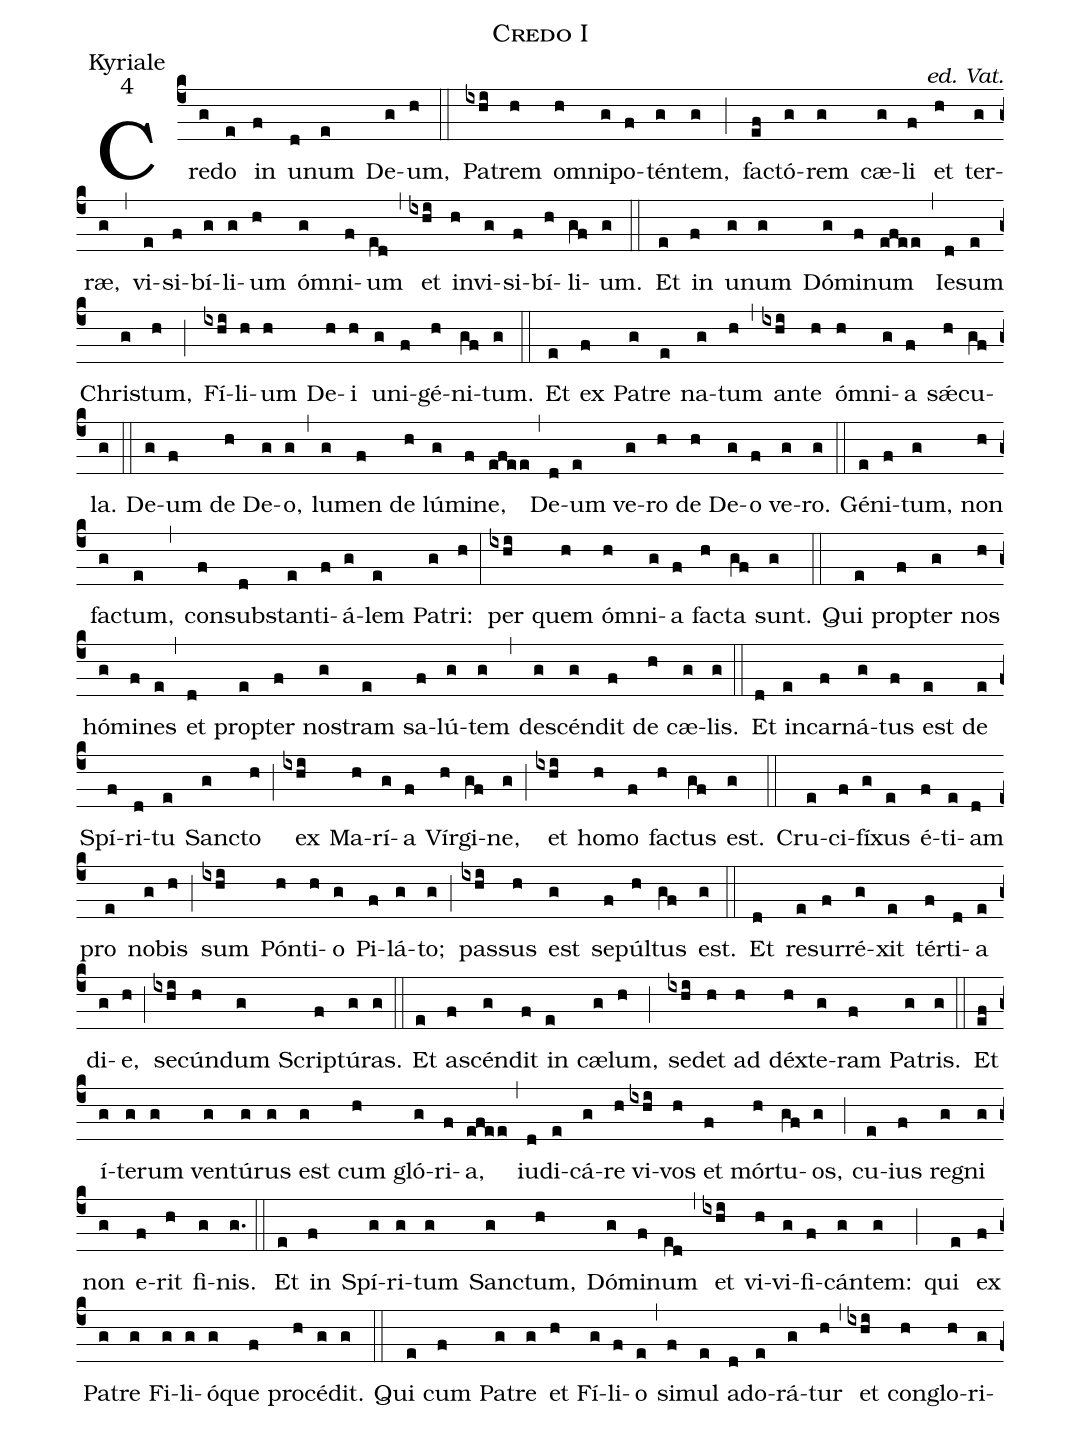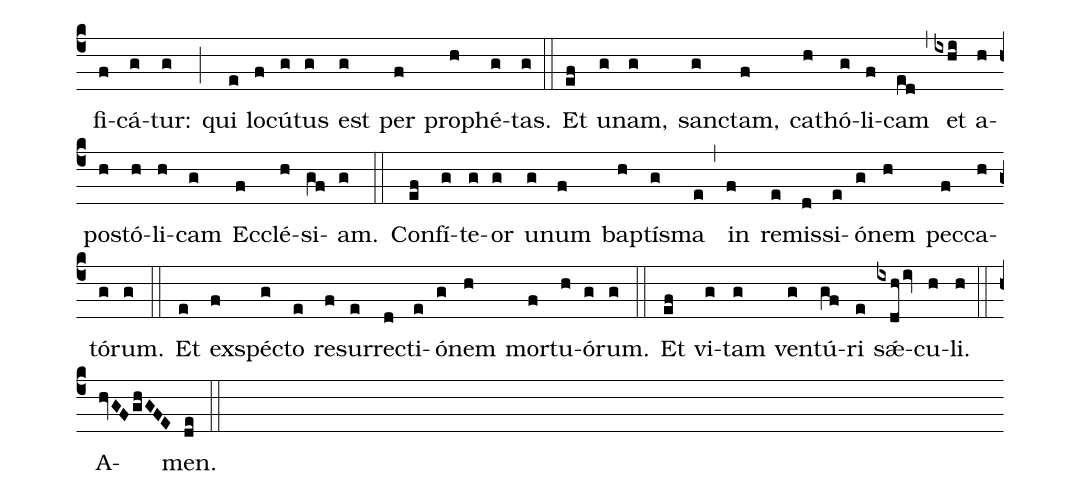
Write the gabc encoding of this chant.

name:Credo I;
office-part:Kyriale;
mode:4;
commentary:ed. Vat.;
%%
(c4)Cre(g)do(e) in(f) u(d)num(e) De(g)um,(h) (::)
Pa(ixhi)trem(h) om(h)ni(g)po(f)tén(g)tem,(g) (;)
fa(ef)ctó(g)rem(g) cæ(g)li(f) et(h) ter(g)ræ,(g) (,)
vi(e)si(f)bí(g)li(g)um(h) óm(g)ni(f)um(ed) (,) et(ixhi) in(h)vi(g)si(f)bí(h)li(gf)um.(g) (::)
Et(e) in(f) u(g)num(g) Dó(g)mi(f)num(efee) (,) Ie(d)sum(e) Chri(g)stum,(h) (;)
Fí(ixhi)li(h)um(h) De(h)i(h) u(g)ni(f)gé(h)ni(gf)tum.(g) (::)
Et(e) ex(f) Pa(g)tre(e) na(g)tum(h) (,) an(ixhi)te(h) óm(h)ni(g)a(f) sǽ(h)cu(gf)la.(g) (::)
De(g)um(f) de(h) De(g)o,(g) (,) lu(g)men(f) de(h) lú(g)mi(f)ne,(efee) (,)
De(d)um(e) ve(g)ro(h) de(h) De(g)o(f) ve(g)ro.(g) (::)
Gé(e)ni(f)tum,(g) non(h) fa(g)ctum,(e) (,) con(f)sub(d)stan(e)ti(f)á(g)lem(e) Pa(g)tri:(h) (:)
per(ixhi) quem(h) óm(h)ni(g)a(f) fa(h)cta(gf) sunt.(g) (::)
Qui(e) prop(f)ter(g) nos(h) hó(g)mi(f)nes(e) (,)
et(d) prop(e)ter(f) no(g)stram(e) sa(f)lú(g)tem(g) (,)
de(g)scén(g)dit(f) de(h) cæ(g)lis.(g) (::)
Et(d) in(e)car(f)ná(g)tus(f) est(e) de(e) Spí(f)ri(d)tu(e) San(g)cto(h) (;)
ex(ixhi) Ma(h)rí(g)a(f) Vír(h)gi(gf)ne,(g) (;) et(ixhi) ho(h)mo(f) fa(h)ctus(gf) est.(g) (::)
Cru(e)ci(f)fí(g)xus(e) é(f)ti(e)am(d) pro(e) no(g)bis(h) (;) sum(ixhi) Pón(h)ti(h)o(g) Pi(f)lá(g)to;(g) (;)
pas(ixhi)sus(h) est(g) se(f)púl(h)tus(gf) est.(g) (::) Et(d) re(e)sur(f)ré(g)xit(e) tér(f)ti(d)a(e) di(g)e,(h) (;)
se(ixhi)cún(h)dum(g) Scrip(f)tú(g)ras.(g) (::)
Et(e) a(f)scén(g)dit(f) in(e) cæ(g)lum,(h) (;) se(ixhi)det(h) ad(h) déx(h)te(g)ram(f) Pa(g)tris.(g) (::)
Et(ef) í(g)te(g)rum(g) ven(g)tú(g)rus(g) est(g) cum(h) gló(g)ri(f)a,(efee) (,)
iu(d)di(e)cá(g)re(h) vi(ixhi)vos(h) et(f) mór(h)tu(gf)os,(g) (;)
cu(e)ius(f) re(g)gni(g) non(g) e(f)rit(h) fi(g)nis.(g.) (::)
Et(e) in(f) Spí(g)ri(g)tum(g) San(g)ctum,(h) Dó(g)mi(f)num(ed) (,) et(ixhi) vi(h)vi(g)fi(f)cán(g)tem:(g) (;)
qui(e) ex(f) Pa(g)tre(g) Fi(g)li(g)ó(g)que(f) pro(h)cé(g)dit.(g) (::)
Qui(e) cum(f) Pa(g)tre(g) et(h) Fí(g)li(f)o(e) (,) si(f)mul(e) a(d)do(e)rá(g)tur(h) (,)
et(ixhi) con(h)glo(h)ri(g)fi(f)cá(g)tur:(g) (;) qui(e) lo(f)cú(g)tus(g) est(g) per(f) pro(h)phé(g)tas.(g) (::)
Et(ef) u(g)nam,(g) san(g)ctam,(f) ca(h)thó(g)li(f)cam(ed) (,) et(ixhi) a(h)po(h)stó(h)li(h)cam(g) Ec(f)clé(h)si(gf)am.(g) (::)
Con(ef)fí(g)te(g)or(g) u(g)num(f) bap(h)tís(g)ma(e) (,) in(f) re(e)mis(d)si(e)ó(g)nem(h) pec(f)ca(h)tó(g)rum.(g) (::)
Et(e) ex(f)spé(g)cto(e) re(f)sur(e)re(d)cti(e)ó(g)nem(h) mor(f)tu(h)ó(g)rum.(g) (::) Et(ef) vi(g)tam(g) ven(g)tú(gf)ri(e) sǽ(ixdhiv)cu(h)li.(h) (::Z) A(hvGFghGFE)men.(de) (::)
